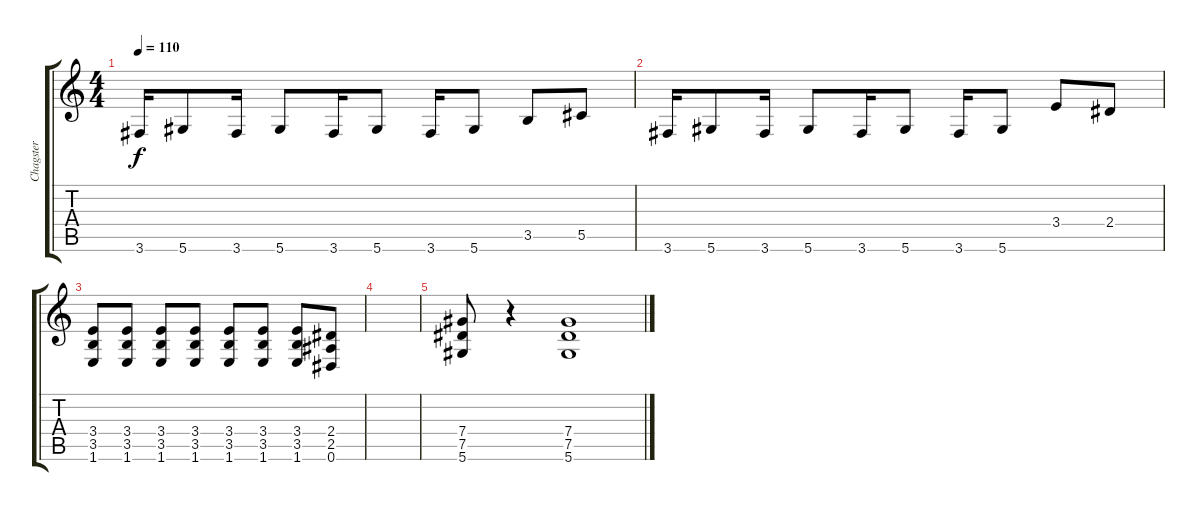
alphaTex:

\track ("Chagster" "Chagster") {instrument distortionguitar}
\staff {score tabs}
\tuning (Eb4 Bb3 Gb3 Db3 Ab2 Eb2) {hide}
\ts (4 4)
\tempo 110
\clef g2
\ks c
3.6.16{dy f} 5.6.8 3.6.16 5.6.8 3.6.16 5.6.8 3.6.16 5.6.8 3.5.8 5.5.8 |
3.6.16 5.6.8 3.6.16 5.6.8 3.6.16 5.6.8 3.6.16 5.6.8 3.4.8 2.4.8 |
(3.4 3.5 1.6).8 (3.4 3.5 1.6).8 (3.4 3.5 1.6).8 (3.4 3.5 1.6).8 (3.4 3.5 1.6).8 (3.4 3.5 1.6).8 (3.4 3.5 1.6).8 (2.4 2.5 0.6).8 |
|
(7.4 7.5 5.6).8 r.4 (7.4 7.5 5.6).1
